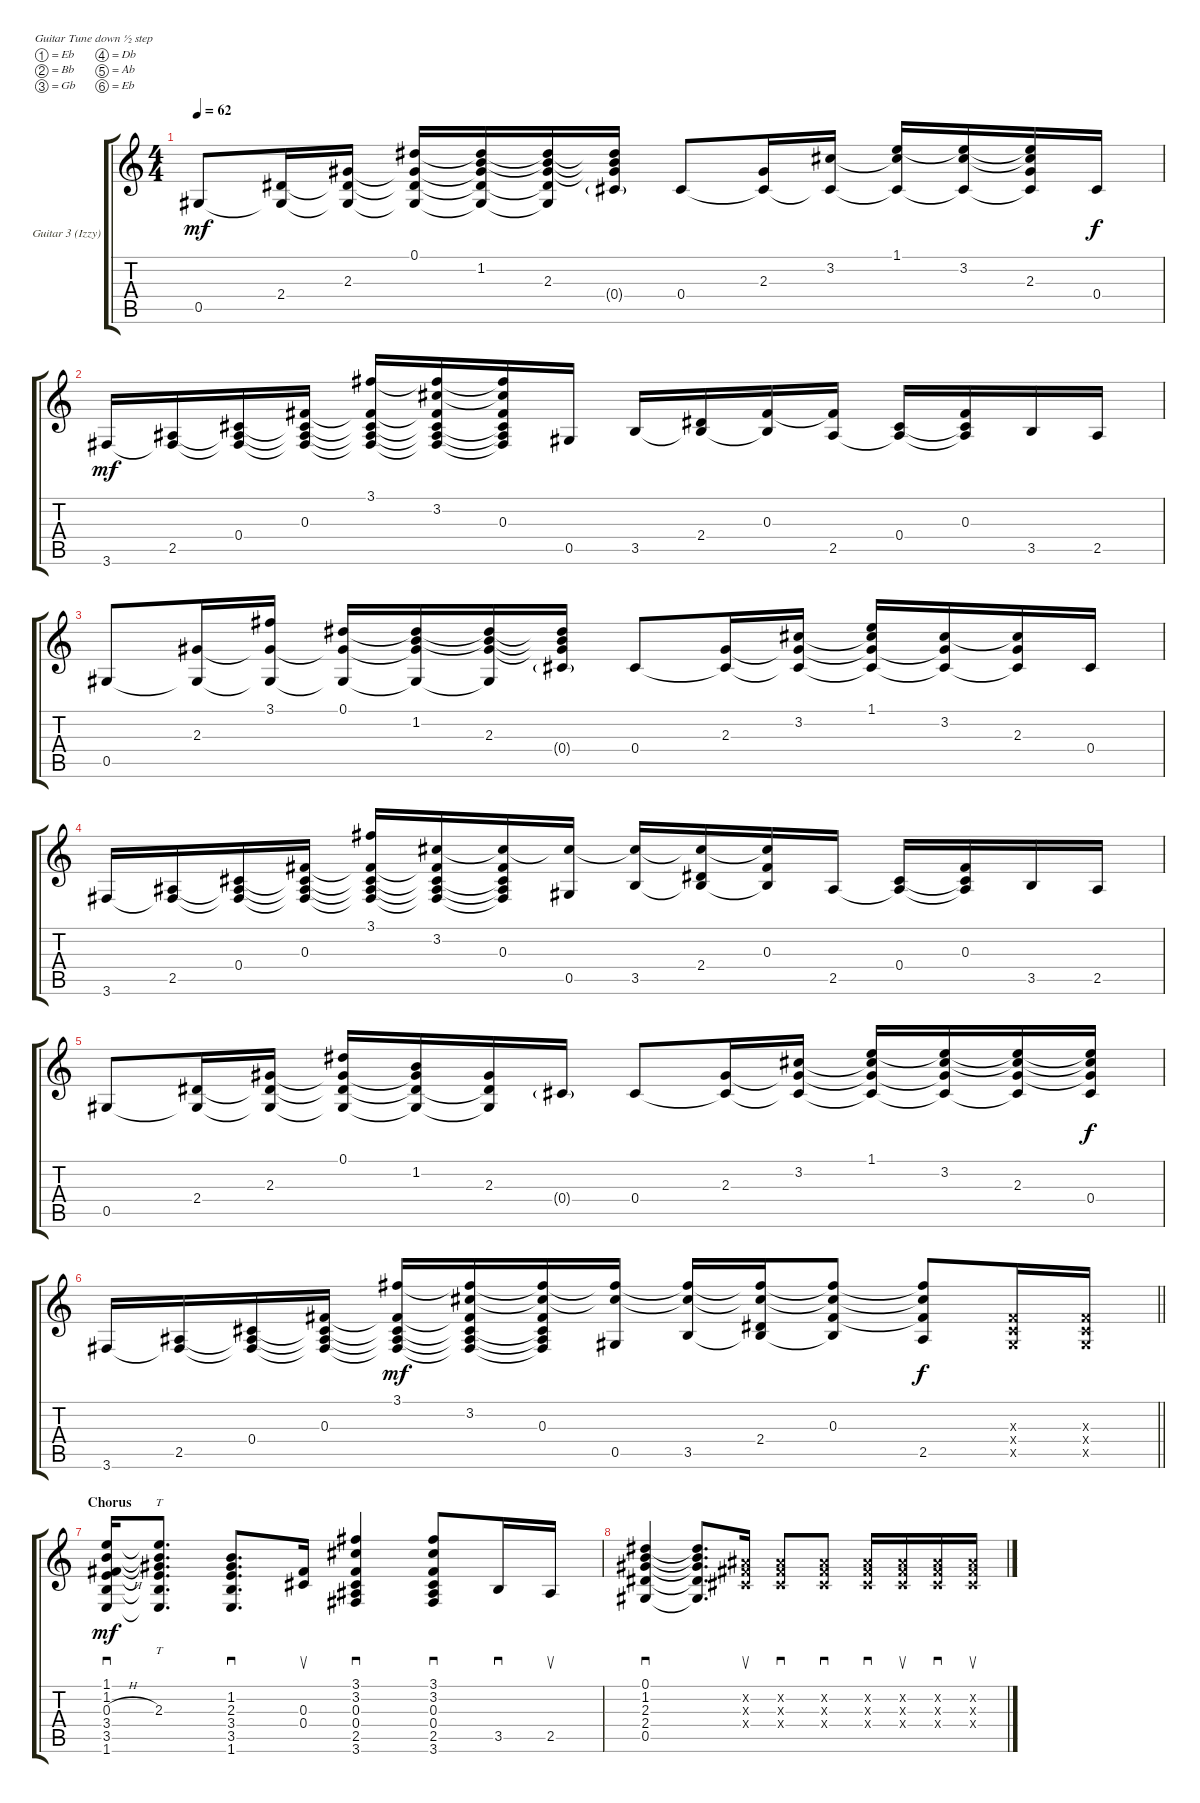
\multiTrackTrackNamePolicy allsystems
\firstSystemTrackNameMode fullname
\firstSystemTrackNameOrientation horizontal
\otherSystemsTrackNameOrientation horizontal
\chordDiagramsInScore
\track ("Guitar 3 (Izzy)" "E-Gt") {multiBarRest instrument electricguitarjazz}
\staff {score tabs}
\tuning (Eb4 Bb3 Gb3 Db3 Ab2 Eb2)
\ts (4 4)
\tempo 62
\clef g2
\ks c
0.5.8{dy mf} (2.4 0.5{t}).16 (2.3 0.5{t} 2.4{t}).16 (0.1 0.5{t} 2.4{t} 2.3{t}).16 (1.2 0.5{t} 2.4{t} 2.3{t} 0.1{t}).16 (2.3 0.5{t} 2.4{t} 0.1{t} 1.2{t}).16 (0.4{g} 0.1{t} 1.2{t} 2.3{t}).16 0.4.8 (2.3 0.4{t}).16 (3.2 0.4{t}).16 (1.1 3.2{t} 0.4{t}).16 (3.2 1.1{t} 0.4{t}).16 (2.3 3.2{t} 1.1{t} 0.4{t}).16 0.4.16{dy f} |
3.6.16{dy mf} (2.5 3.6{t}).16 (0.4 3.6{t} 2.5{t}).16 (0.3 3.6{t} 2.5{t} 0.4{t}).16 (3.1 3.6{t} 2.5{t} 0.4{t} 0.3{t}).16 (3.2 0.3{t} 0.4{t} 2.5{t} 3.6{t} 3.1{t}).16 (0.3 0.4{t} 2.5{t} 3.6{t} 3.1{t} 3.2{t}).16 0.5.16 3.5.16 (2.4 3.5{t}).16 (0.3 3.5{t}).16 (2.5 0.3{t}).16 (0.4 2.5{t}).16 (0.3 2.5{t} 0.4{t}).16 3.5.16 2.5.16 |
0.5.8 (2.3 0.5{t}).16 (3.1 0.5{t} 2.3{t}).16 (0.1 0.5{t} 2.3{t}).16 (1.2 0.5{t} 2.3{t} 0.1{t}).16 (2.3 0.5{t} 1.2{t} 0.1{t}).16 (0.4{g} 2.3{t} 1.2{t} 0.1{t}).16 0.4.8 (2.3 0.4{t}).16 (3.2 0.4{t} 2.3{t}).16 (1.1 0.4{t} 2.3{t} 3.2{t}).16 (3.2 0.4{t} 2.3{t}).16 (2.3 0.4{t} 3.2{t}).16 0.4.16 |
3.6.16 (2.5 3.6{t}).16 (0.4 3.6{t} 2.5{t}).16 (0.3 3.6{t} 2.5{t} 0.4{t}).16 (3.1 3.6{t} 2.5{t} 0.4{t} 0.3{t}).16 (3.2 3.6{t} 2.5{t} 0.4{t} 0.3{t}).16 (0.3 3.6{t} 2.5{t} 0.4{t} 3.2{t}).16 (0.5 3.2{t}).16 (3.5 3.2{t}).16 (2.4 3.5{t} 3.2{t}).16 (0.3 3.5{t} 3.2{t}).16 2.5.16 (0.4 2.5{t}).16 (0.3 2.5{t} 0.4{t}).16 3.5.16 2.5.16 |
0.5.8 (2.4 0.5{t}).16 (2.3 0.5{t} 2.4{t}).16 (0.1 0.5{t} 2.4{t} 2.3{t}).16 (1.2 0.5{t} 2.4{t} 2.3{t}).16 (2.3 0.5{t} 2.4{t}).16 0.4{g}.16 0.4.8 (2.3 0.4{t}).16 (3.2 0.4{t} 2.3{t}).16 (1.1 0.4{t} 2.3{t} 3.2{t}).16 (3.2 0.4{t} 2.3{t} 1.1{t}).16 (2.3 0.4{t} 3.2{t} 1.1{t}).16 (0.4 3.2{t} 2.3{t} 1.1{t}).16{dy f} |
\barLineRight lightlight
3.6.16 (2.5 3.6{t}).16 (0.4 3.6{t} 2.5{t}).16 (0.3 3.6{t} 2.5{t} 0.4{t}).16 (3.1 3.6{t} 2.5{t} 0.4{t} 0.3{t}).16{dy mf} (3.2 3.6{t} 2.5{t} 0.4{t} 0.3{t} 3.1{t}).16 (0.3 3.6{t} 2.5{t} 0.4{t} 3.2{t} 3.1{t}).16 (0.5 3.2{t} 3.1{t}).16 (3.5 3.2{t} 3.1{t}).16 (2.4 3.5{t} 3.2{t} 3.1{t}).16 (0.3 3.5{t} 3.2{t} 3.1{t}).8 (2.5 0.3{t} 3.2{t} 3.1{t}).8{dy f} (0.3{x} 0.4{x} 0.5{x}).16 (0.3{x} 0.4{x} 0.5{x}).16 |
\section ("" "Chorus")
(1.1 1.2 0.3{h} 3.4 3.5 1.6).16{sd dy mf} (2.3 1.1{t} 1.2{t} 3.4{t} 3.5{t} 1.6{t}).8{tt d} (1.2 2.3 3.4 3.5 1.6).8{d sd} (0.3 0.4).16{su} (3.1 3.2 0.3 0.4 2.5 3.6).4{sd} (3.1 3.2 0.3 0.4 2.5 3.6).8{sd} 3.5.16{sd} 2.5.16{su} |
(0.1 1.2 2.3 2.4 0.5).4{sd} (0.1{t} 1.2{t} 2.3{t} 2.4{t} 0.5{t}).8{d} (0.2{x} 0.3{x} 0.4{x}).16{su} (0.2{x} 0.3{x} 0.4{x}).8{sd} (0.2{x} 0.3{x} 0.4{x}).8{sd} (0.2{x} 0.3{x} 0.4{x}).16{sd} (0.2{x} 0.3{x} 0.4{x}).16{su} (0.2{x} 0.3{x} 0.4{x}).16{sd} (0.2{x} 0.3{x} 0.4{x}).16{su}
